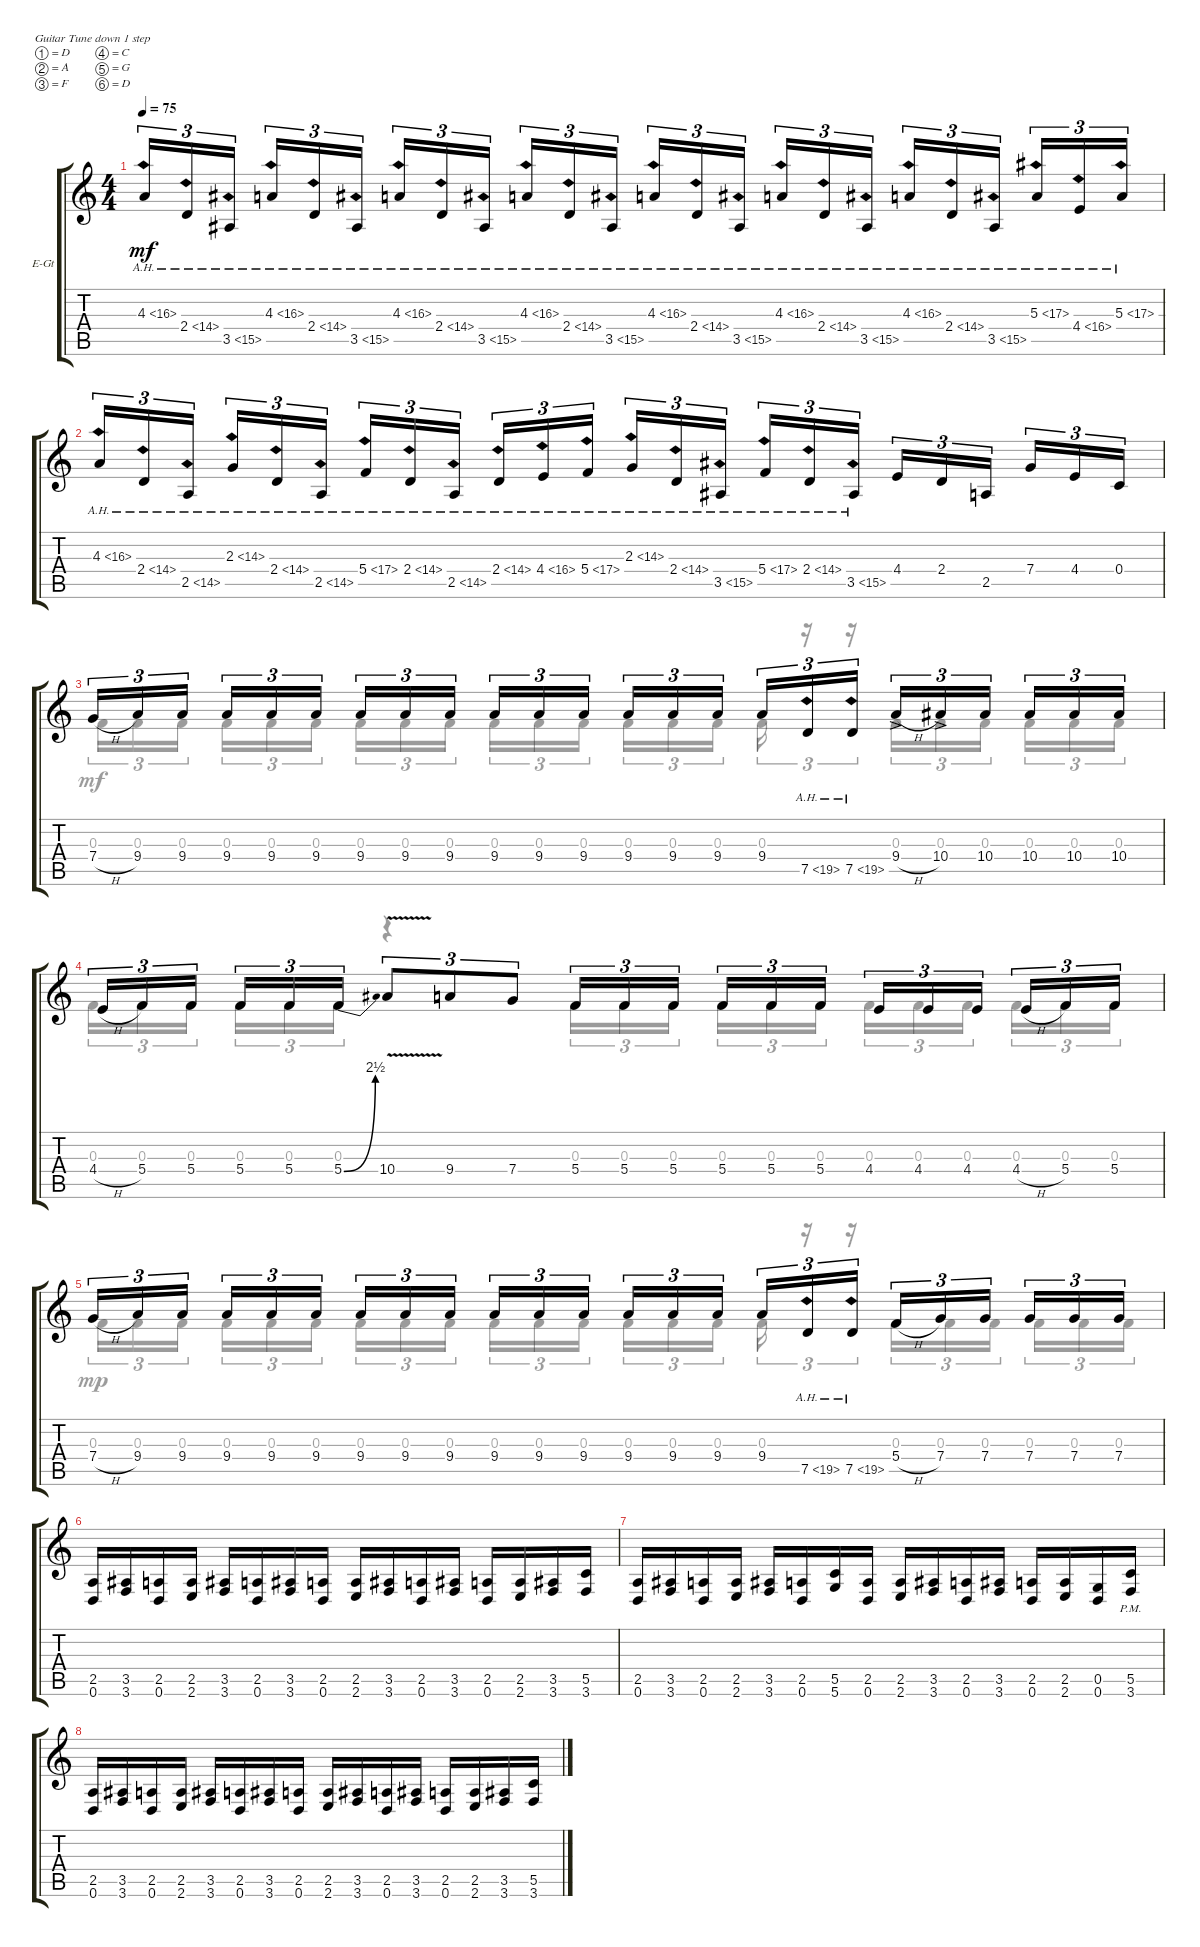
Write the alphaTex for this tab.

\defaultSystemsLayout 4
\bracketExtendMode groupsimilarinstruments
\firstSystemTrackNameOrientation horizontal
\otherSystemsTrackNameOrientation horizontal
\track ("Electric Guitar" "E-Gt") {instrument distortionguitar}
\staff {score tabs}
\tuning (D4 A3 F3 C3 G2 D2)
\voice
\ts (4 4)
\tempo 75
\clef g2
\ks c
4.3{ah 12}.16{tu (3 2) dy mf} 2.4{ah 12}.16{tu (3 2)} 3.5{ah 12}.16{tu (3 2)} 4.3{ah 12}.16{tu (3 2)} 2.4{ah 12}.16{tu (3 2)} 3.5{ah 12}.16{tu (3 2)} 4.3{ah 12}.16{tu (3 2)} 2.4{ah 12}.16{tu (3 2)} 3.5{ah 12}.16{tu (3 2)} 4.3{ah 12}.16{tu (3 2)} 2.4{ah 12}.16{tu (3 2)} 3.5{ah 12}.16{tu (3 2)} 4.3{ah 12}.16{tu (3 2)} 2.4{ah 12}.16{tu (3 2)} 3.5{ah 12}.16{tu (3 2)} 4.3{ah 12}.16{tu (3 2)} 2.4{ah 12}.16{tu (3 2)} 3.5{ah 12}.16{tu (3 2)} 4.3{ah 12}.16{tu (3 2)} 2.4{ah 12}.16{tu (3 2)} 3.5{ah 12}.16{tu (3 2)} 5.3{ah 12}.16{tu (3 2)} 4.4{ah 12}.16{tu (3 2)} 5.3{ah 12}.16{tu (3 2)} |
4.3{ah 12}.16{tu (3 2)} 2.4{ah 12}.16{tu (3 2)} 2.5{ah 12}.16{tu (3 2)} 2.3{ah 12}.16{tu (3 2)} 2.4{ah 12}.16{tu (3 2)} 2.5{ah 12}.16{tu (3 2)} 5.4{ah 12}.16{tu (3 2)} 2.4{ah 12}.16{tu (3 2)} 2.5{ah 12}.16{tu (3 2)} 2.4{ah 12}.16{tu (3 2)} 4.4{ah 12}.16{tu (3 2)} 5.4{ah 12}.16{tu (3 2)} 2.3{ah 12}.16{tu (3 2)} 2.4{ah 12}.16{tu (3 2)} 3.5{ah 12}.16{tu (3 2)} 5.4{ah 12}.16{tu (3 2)} 2.4{ah 12}.16{tu (3 2)} 3.5{ah 12}.16{tu (3 2)} 4.4.16{tu (3 2)} 2.4.16{tu (3 2)} 2.5.16{tu (3 2)} 7.4.16{tu (3 2)} 4.4.16{tu (3 2)} 0.4.16{tu (3 2)} |
7.4{h}.16{tu (3 2)} 9.4.16{tu (3 2)} 9.4.16{tu (3 2)} 9.4.16{tu (3 2)} 9.4.16{tu (3 2)} 9.4.16{tu (3 2)} 9.4.16{tu (3 2)} 9.4.16{tu (3 2)} 9.4.16{tu (3 2)} 9.4.16{tu (3 2)} 9.4.16{tu (3 2)} 9.4.16{tu (3 2)} 9.4.16{tu (3 2)} 9.4.16{tu (3 2)} 9.4.16{tu (3 2)} 9.4.16{tu (3 2)} 7.5{ah 12}.16{tu (3 2)} 7.5{ah 12}.16{tu (3 2)} 9.4{h ac}.16{tu (3 2)} 10.4{ac}.16{tu (3 2)} 10.4.16{tu (3 2)} 10.4.16{tu (3 2)} 10.4.16{tu (3 2)} 10.4.16{tu (3 2)} |
4.4{h}.16{tu (3 2)} 5.4.16{tu (3 2)} 5.4.16{tu (3 2)} 5.4.16{tu (3 2)} 5.4.16{tu (3 2)} 5.4{be (bend 28.799999999999997 0 60 10)}.16{tu (3 2)} 10.4{v}.8{tu (3 2)} 9.4.8{tu (3 2)} 7.4.8{tu (3 2)} 5.4.16{tu (3 2)} 5.4.16{tu (3 2)} 5.4.16{tu (3 2)} 5.4.16{tu (3 2)} 5.4.16{tu (3 2)} 5.4.16{tu (3 2)} 4.4.16{tu (3 2)} 4.4.16{tu (3 2)} 4.4.16{tu (3 2)} 4.4{h}.16{tu (3 2)} 5.4.16{tu (3 2)} 5.4.16{tu (3 2)} |
7.4{h}.16{tu (3 2)} 9.4.16{tu (3 2)} 9.4.16{tu (3 2)} 9.4.16{tu (3 2)} 9.4.16{tu (3 2)} 9.4.16{tu (3 2)} 9.4.16{tu (3 2)} 9.4.16{tu (3 2)} 9.4.16{tu (3 2)} 9.4.16{tu (3 2)} 9.4.16{tu (3 2)} 9.4.16{tu (3 2)} 9.4.16{tu (3 2)} 9.4.16{tu (3 2)} 9.4.16{tu (3 2)} 9.4.16{tu (3 2)} 7.5{ah 12}.16{tu (3 2)} 7.5{ah 12}.16{tu (3 2)} 5.4{h}.16{tu (3 2)} 7.4.16{tu (3 2)} 7.4.16{tu (3 2)} 7.4.16{tu (3 2)} 7.4.16{tu (3 2)} 7.4.16{tu (3 2)} |
(0.6 2.5).16 (3.5 3.6).16 (2.5 0.6).16 (2.5 2.6).16 (3.5 3.6).16 (0.6 2.5).16 (3.5 3.6).16 (0.6 2.5).16 (2.5 2.6).16 (3.5 3.6).16 (0.6 2.5).16 (3.5 3.6).16 (0.6 2.5).16 (2.5 2.6).16 (3.5 3.6).16 (3.6 5.5).16 |
(0.6 2.5).16 (3.5 3.6).16 (2.5 0.6).16 (2.5 2.6).16 (3.5 3.6).16 (0.6 2.5).16 (5.5 5.6).16 (0.6 2.5).16 (2.5 2.6).16 (3.5 3.6).16 (0.6 2.5).16 (3.5 3.6).16 (0.6 2.5).16 (2.5 2.6).16 (0.5 0.6).16 (3.6{pm} 5.5{pm}).16 |
(0.6 2.5).16 (3.5 3.6).16 (2.5 0.6).16 (2.5 2.6).16 (3.5 3.6).16 (0.6 2.5).16 (3.5 3.6).16 (0.6 2.5).16 (2.5 2.6).16 (3.5 3.6).16 (0.6 2.5).16 (3.5 3.6).16 (0.6 2.5).16 (2.5 2.6).16 (3.5 3.6).16 (3.6 5.5).16
\voice
\clef g2
\ottava regular
\simile none
\ks c
|
|
0.3.16{tu (3 2)} 0.3.16{tu (3 2)} 0.3.16{tu (3 2)} 0.3.16{tu (3 2)} 0.3.16{tu (3 2)} 0.3.16{tu (3 2)} 0.3.16{tu (3 2)} 0.3.16{tu (3 2)} 0.3.16{tu (3 2)} 0.3.16{tu (3 2)} 0.3.16{tu (3 2)} 0.3.16{tu (3 2)} 0.3.16{tu (3 2)} 0.3.16{tu (3 2)} 0.3.16{tu (3 2)} 0.3.16{tu (3 2)} r.16{tu (3 2)} r.16{tu (3 2)} 0.3.16{tu (3 2)} 0.3.16{tu (3 2)} 0.3.16{tu (3 2)} 0.3.16{tu (3 2)} 0.3.16{tu (3 2)} 0.3.16{tu (3 2)} |
0.3.16{tu (3 2) dy mf} 0.3.16{tu (3 2)} 0.3.16{tu (3 2)} 0.3.16{tu (3 2)} 0.3.16{tu (3 2)} 0.3.16{tu (3 2)} r.4 0.3.16{tu (3 2)} 0.3.16{tu (3 2)} 0.3.16{tu (3 2)} 0.3.16{tu (3 2)} 0.3.16{tu (3 2)} 0.3.16{tu (3 2)} 0.3.16{tu (3 2)} 0.3.16{tu (3 2)} 0.3.16{tu (3 2)} 0.3.16{tu (3 2)} 0.3.16{tu (3 2)} 0.3.16{tu (3 2)} |
0.3.16{tu (3 2) dy mp} 0.3.16{tu (3 2)} 0.3.16{tu (3 2)} 0.3.16{tu (3 2)} 0.3.16{tu (3 2)} 0.3.16{tu (3 2)} 0.3.16{tu (3 2)} 0.3.16{tu (3 2)} 0.3.16{tu (3 2)} 0.3.16{tu (3 2)} 0.3.16{tu (3 2)} 0.3.16{tu (3 2)} 0.3.16{tu (3 2)} 0.3.16{tu (3 2)} 0.3.16{tu (3 2)} 0.3.16{tu (3 2)} r.16{tu (3 2)} r.16{tu (3 2)} 0.3.16{tu (3 2)} 0.3.16{tu (3 2)} 0.3.16{tu (3 2)} 0.3.16{tu (3 2)} 0.3.16{tu (3 2)} 0.3.16{tu (3 2)} |
|
|
